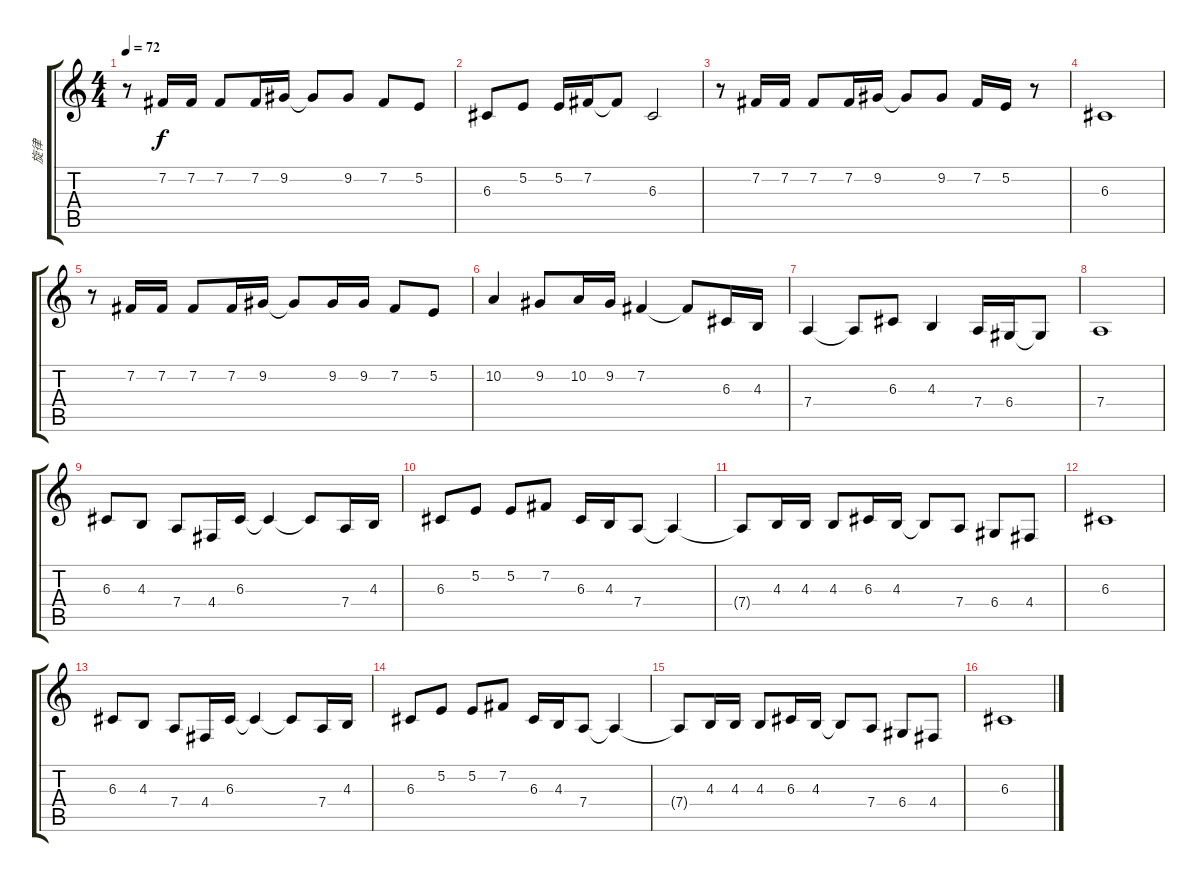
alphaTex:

\track ("旋律" "旋律") {instrument churchorgan}
\staff {score tabs}
\tuning (E4 B3 G3 D3 A2 E2) {hide}
\ts (4 4)
\tempo 72
\clef g2
\ks c
r.8{dy f} 7.2.16 7.2.16 7.2.8 7.2.16 9.2.16 9.2{t}.8 9.2.8 7.2.8 5.2.8 |
6.3.8 5.2.8 5.2.16 7.2.16 7.2{t}.8 6.3.2 |
r.8 7.2.16 7.2.16 7.2.8 7.2.16 9.2.16 9.2{t}.8 9.2.8 7.2.16 5.2.16 r.8 |
6.3.1 |
r.8 7.2.16 7.2.16 7.2.8 7.2.16 9.2.16 9.2{t}.8 9.2.16 9.2.16 7.2.8 5.2.8 |
10.2.4 9.2.8 10.2.16 9.2.16 7.2.4 7.2{t}.8 6.3.16 4.3.16 |
7.4.4 7.4{t}.8 6.3.8 4.3.4 7.4.16 6.4.16 6.4{t}.8 |
7.4.1 |
6.3.8 4.3.8 7.4.8 4.4.16 6.3.16 6.3{t}.4 6.3{t}.8 7.4.16 4.3.16 |
6.3.8 5.2.8 5.2.8 7.2.8 6.3.16 4.3.16 7.4.8 7.4{t}.4 |
7.4{t}.8 4.3.16 4.3.16 4.3.8 6.3.16 4.3.16 4.3{t}.8 7.4.8 6.4.8 4.4.8 |
6.3.1 |
6.3.8 4.3.8 7.4.8 4.4.16 6.3.16 6.3{t}.4 6.3{t}.8 7.4.16 4.3.16 |
6.3.8 5.2.8 5.2.8 7.2.8 6.3.16 4.3.16 7.4.8 7.4{t}.4 |
7.4{t}.8 4.3.16 4.3.16 4.3.8 6.3.16 4.3.16 4.3{t}.8 7.4.8 6.4.8 4.4.8 |
6.3.1
